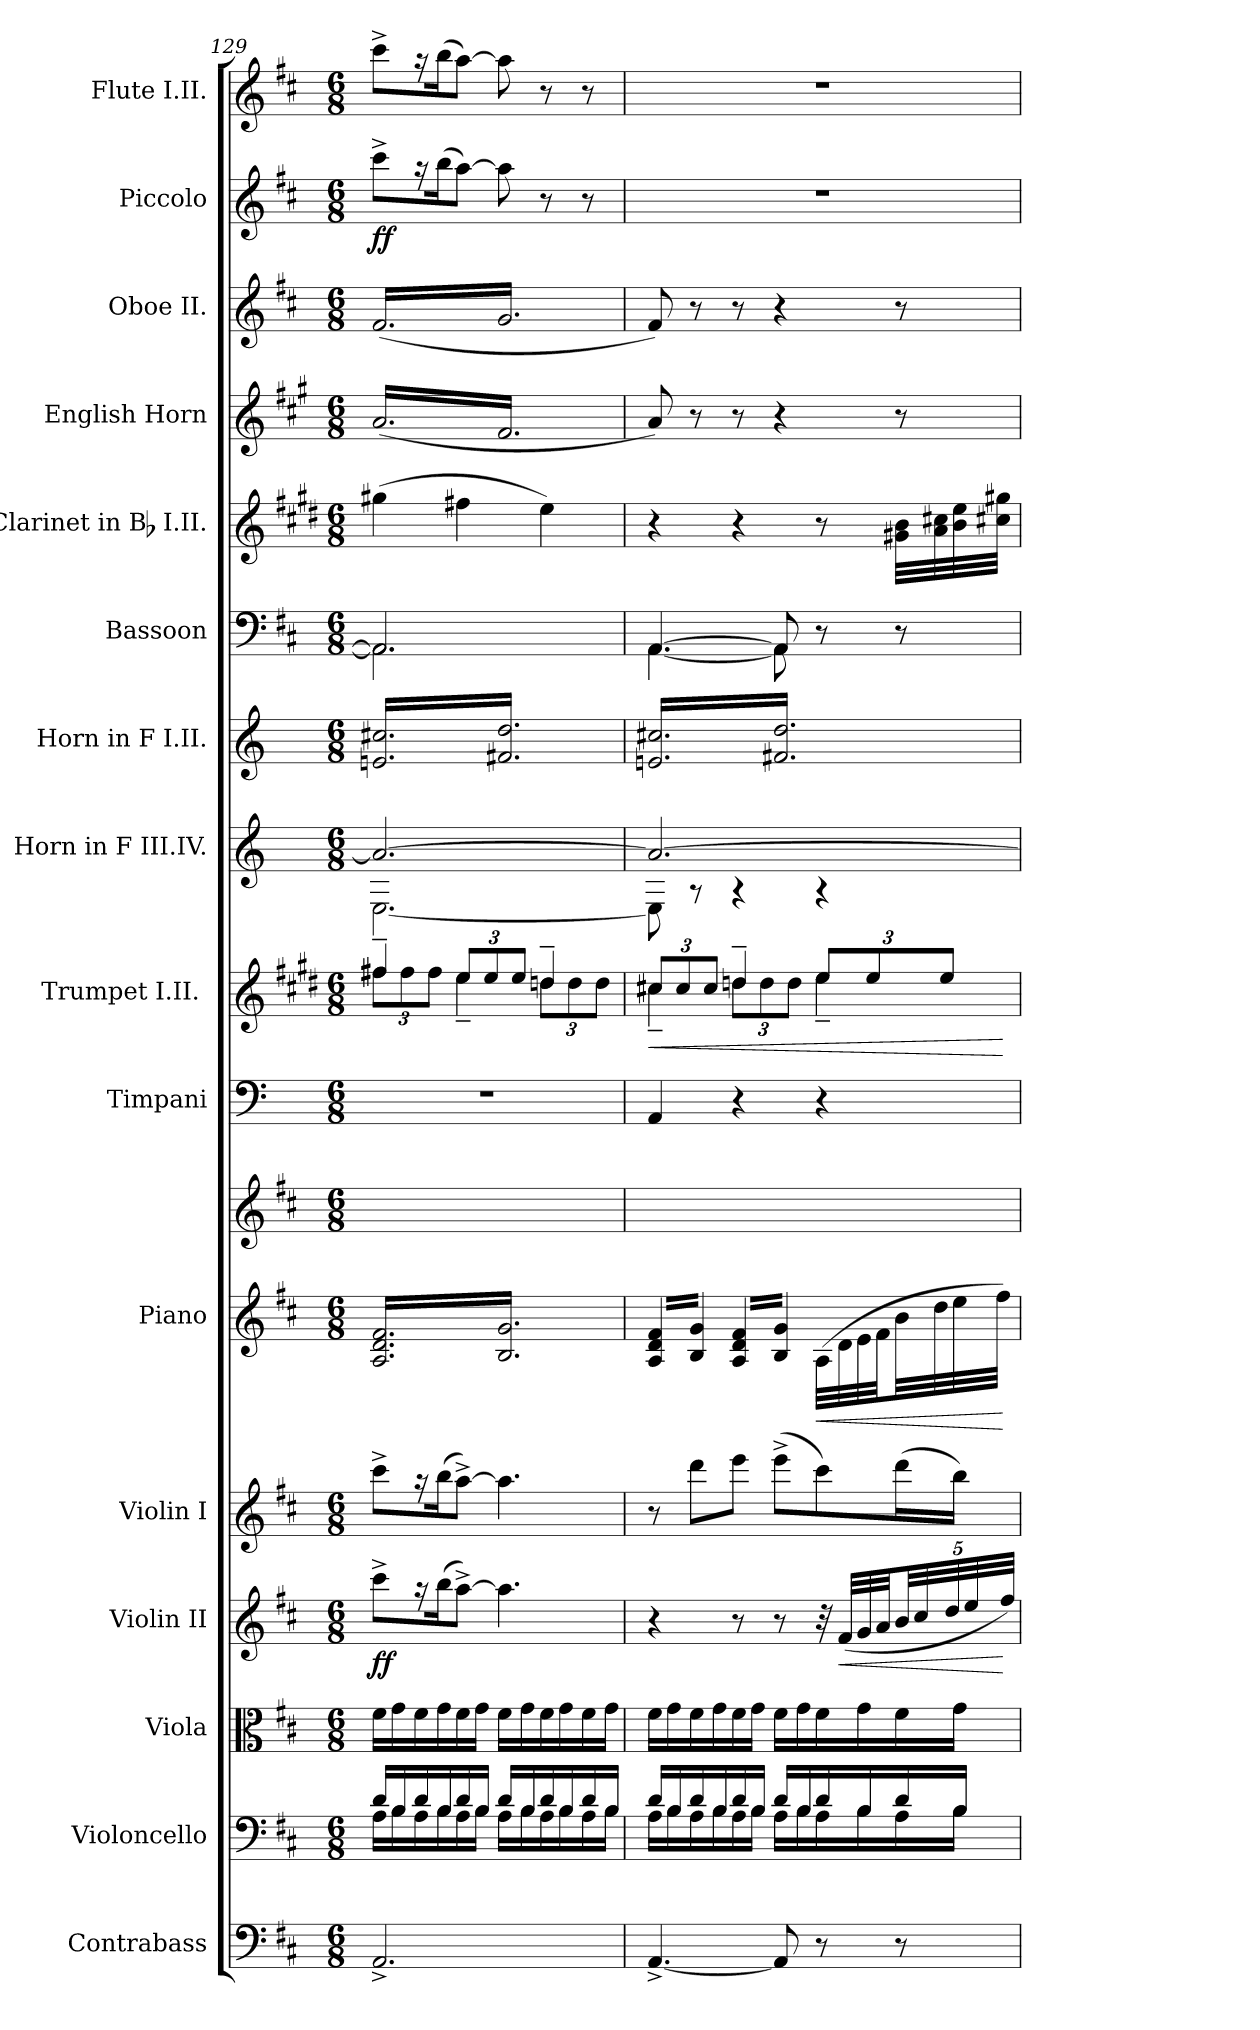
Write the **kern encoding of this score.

**kern	**kern	**kern	**kern	**dynam	**kern	**kern	**kern	**dynam	**kern	**kern	**dynam	**kern	**kern	**kern	**kern	**kern	**kern	**kern	**dynam	**kern
*part16	*part15	*part14	*part13	*part13	*part12	*part11	*part11	*part11	*part10	*part9	*part9	*part8	*part7	*part6	*part5	*part4	*part3	*part2	*part2	*part1
*staff17	*staff16	*staff15	*staff14	*staff14	*staff13	*staff12	*staff11	*staff11/12	*staff10	*staff9	*staff9	*staff8	*staff7	*staff6	*staff5	*staff4	*staff3	*staff2	*staff2	*staff1
*I"Contrabass	*I"Violoncello	*I"Viola	*I"Violin II	*	*I"Violin I	*I"Piano	*	*	*I"Timpani	*I"Trumpet I.II. [C]	*	*I"Horn in F III.IV.	*I"Horn in F I.II.	*I"Bassoon	*I"Clarinet in Bb I.II.	*I"English Horn	*I"Oboe II.	*I"Piccolo	*	*I"Flute I.II.
*I'Cb.	*I'Vc.	*I'Vla.	*I'Vln. II	*	*I'Vln. I	*I'Pno.	*	*	*I'Timp.	*I'Tpt.	*	*I'Hn.	*I'Hn.	*I'Bsn.	*I'Cl.	*I'Eng. Hn.	*I'Ob.	*I'Picc.	*	*I'Fl.
*clefF4	*clefF4	*clefC3	*clefG2	*	*clefG2	*clefG2	*clefG2	*	*clefF4	*clefG2	*	*clefG2	*clefG2	*clefF4	*clefG2	*clefG2	*clefG2	*clefG2	*	*clefG2
*ITrd7c12	*	*	*	*	*	*	*	*	*	*	*	*ITrd4c7	*ITrd4c7	*	*ITrd1c2	*ITrd4c7	*	*ITrd-7c-12	*	*
*k[f#c#]	*k[f#c#]	*k[f#c#]	*k[f#c#]	*	*k[f#c#]	*k[f#c#]	*k[f#c#]	*	*	*k[f#c#g#d#]	*	*	*	*k[f#c#]	*k[f#c#]	*k[f#c#]	*k[f#c#]	*k[f#c#]	*	*k[f#c#]
*D:	*D:	*D:	*D:	*	*D:	*D:	*D:	*	*	*E:	*	*	*	*D:	*D:	*D:	*D:	*D:	*	*D:
*M6/8	*M6/8	*M6/8	*M6/8	*	*M6/8	*M6/8	*M6/8	*	*M6/8	*M6/8	*	*M6/8	*M6/8	*M6/8	*M6/8	*M6/8	*M6/8	*M6/8	*	*M6/8
=129	=129	=129	=129	=129	=129	=129	=129	=129	=129	=129	=129	=129	=129	=129	=129	=129	=129	=129	=129	=129
*	*^	*	*	*	*	*	*	*	*	*^	*	*^	*	*^	*	*	*	*	*	*
*	*	*	*	*	*	*	*tremolo	*	*	*	*	*	*	*	*	*	*	*	*	*	*	*	*	*
*	*	*	*	*	*	*	*	*	*	*	*	*	*	*	*	*tremolo	*	*	*	*	*	*	*	*
*	*	*	*	*	*	*	*	*	*	*	*	*	*	*	*	*	*	*	*	*tremolo	*	*	*	*
*	*	*	*	*	*	*	*	*	*	*	*	*	*	*	*	*	*	*	*	*	*tremolo	*	*	*
2.AAA^	16A\LL	16d/LL	16f#LL	8ccc#^L	ff	8ccc#^L	16A/ 16d/ 16f#/LL	2.ryy	.	2.r	4ff#X~	12ff#XL	.	2.d_	[2.AA	(16An 16f#XLL	2.AA]	2.AA]	(4ff#X	(16dLL	(16f#LL	8cccc#^L	ff	8ccc#^L
.	16B	16B	16g	.	.	.	16B/ 16g/	.	.	.	.	.	.	.	.	16Bn 16g)	.	.	.	16B	16g	.	.	.
.	.	.	.	.	.	.	.	.	.	.	.	12ff#	.	.	.	.	.	.	.	.	.	.	.	.
.	16A	16d	16f#	16r	.	16r	16A/ 16d/ 16f#/	.	.	.	.	.	.	.	.	16An 16f#X	.	.	.	16d	16f#	16r	.	16r
.	.	.	.	.	.	.	.	.	.	.	.	12ff#J	.	.	.	.	.	.	.	.	.	.	.	.
.	16B	16B	16g	(16bbK	.	(16bbK	16B/ 16g/	.	.	.	.	.	.	.	.	16Bn 16g)	.	.	.	16B	16g	(16bbbK	.	(16bbK
.	16A	16d	16f#	[8aa^J)	.	[8aa^J)	16A/ 16d/ 16f#/	.	.	.	12eeL	4ee~	.	.	.	16An 16f#X	.	.	4een	16d	16f#	[8aaaJ)	.	[8aaJ)
.	16BJJ	16BJJ	16gJJ	.	.	.	16B/ 16g/	.	.	.	.	.	.	.	.	16Bn 16g)	.	.	.	16B	16g	.	.	.
.	.	.	.	.	.	.	.	.	.	.	12ee	.	.	.	.	.	.	.	.	.	.	.	.	.
.	16A\LL	16d/LL	16f#LL	4.aa]	.	4.aa]	16A/ 16d/ 16f#/	.	.	.	.	.	.	.	.	16An 16f#X	.	.	.	16d	16f#	8aaa]	.	8aa]
.	.	.	.	.	.	.	.	.	.	.	12eeJ	.	.	.	.	.	.	.	.	.	.	.	.	.
.	16B	16B	16g	.	.	.	16B/ 16g/	.	.	.	.	.	.	.	.	16Bn 16g)	.	.	.	16B	16g	.	.	.
.	16A	16d	16f#	.	.	.	16A/ 16d/ 16f#/	.	.	.	4dd~	12ddL	.	.	.	16An 16f#X	.	.	4dd)	16d	16f#	8r	.	8r
.	16B	16B	16g	.	.	.	16B/ 16g/	.	.	.	.	.	.	.	.	16Bn 16g)	.	.	.	16B	16g	.	.	.
.	.	.	.	.	.	.	.	.	.	.	.	12dd	.	.	.	.	.	.	.	.	.	.	.	.
.	16A	16d	16f#	.	.	.	16A/ 16d/ 16f#/	.	.	.	.	.	.	.	.	16An 16f#X	.	.	.	16d	16f#	8r	.	8r
.	.	.	.	.	.	.	.	.	.	.	.	12ddJ	.	.	.	.	.	.	.	.	.	.	.	.
.	16BJJ	16BJJ	16gJJ	.	.	.	16B/ 16g/JJ	.	.	.	.	.	.	.	.	16Bn 16g)JJ	.	.	.	16BJJ	16gJJ	.	.	.
*	*	*	*	*	*	*	*	*	*	*	*	*	*	*	*	*	*	*	*	*	*Xtremolo	*	*	*
*	*	*	*	*	*	*	*	*	*	*	*	*	*	*	*	*	*	*	*	*Xtremolo	*	*	*	*
=130	=130	=130	=130	=130	=130	=130	=130	=130	=130	=130	=130	=130	=130	=130	=130	=130	=130	=130	=130	=130	=130	=130	=130	=130
!	!	!	!	!	!	!	!	!	!	!	!	!	!LO:HP:b	!	!	!	!	!	!	!	!	!	!	!
[4.AAA^	16A\LL	16d/LL	16f#LL	4r	.	8r	16A/ 16d/ 16f#/LL	2.ryy	.	4AA	12cc#XL	4cc#X~	<	2.d_	8AA]	(16An 16f#XLL	[4.AA	[4.AA	4r	8d)	8f#)	2.r	.	2.r
.	16B	16B	16g	.	.	.	16B/ 16g/	.	.	.	.	.	.	.	.	16Bn 16g)	.	.	.	.	.	.	.	.
.	.	.	.	.	.	.	.	.	.	.	12cc#	.	.	.	.	.	.	.	.	.	.	.	.	.
.	16A	16d	16f#	.	.	8dddL	16A/ 16d/ 16f#/	.	.	.	.	.	.	.	8r	16An 16f#X	.	.	.	8r	8r	.	.	.
.	.	.	.	.	.	.	.	.	.	.	12cc#J	.	.	.	.	.	.	.	.	.	.	.	.	.
.	16B	16B	16g	.	.	.	16B/ 16g/JJ	.	.	.	.	.	.	.	.	16Bn 16g)	.	.	.	.	.	.	.	.
.	16A	16d	16f#	8r	.	8eeeJ	16A/ 16d/ 16f#/LL	.	.	4r	4dd~	12ddL	.	.	4r	16An 16f#X	.	.	4r	8r	8r	.	.	.
.	16BJJ	16BJJ	16gJJ	.	.	.	16B/ 16g/	.	.	.	.	.	.	.	.	16Bn 16g)	.	.	.	.	.	.	.	.
.	.	.	.	.	.	.	.	.	.	.	.	12dd	.	.	.	.	.	.	.	.	.	.	.	.
8AAA]	16ALL	16d/LL	16f#LL	8r	.	(8eee^L	16A/ 16d/ 16f#/	.	.	.	.	.	.	.	.	16An 16f#X	8AA]	8AA]	.	4r	4r	.	.	.
.	.	.	.	.	.	.	.	.	.	.	.	12ddJ	.	.	.	.	.	.	.	.	.	.	.	.
.	16B	16B	16g	.	.	.	16B/ 16g/JJ	.	.	.	.	.	.	.	.	16Bn 16g)	.	.	.	.	.	.	.	.
*	*	*	*	*	*	*	*Xtremolo	*	*	*	*	*	*	*	*	*	*	*	*	*	*	*	*	*
!	!	!	!	!	!	!	!	!	!LO:HP:b=2	!	!	!	!	!	!	!	!	!	!	!	!	!	!	!
8r	16A\	16d	16f#	32r	.	8ccc#)	(32A/LLL	.	<	4r	12eeL	4ee~	.	.	4r	16An 16f#X	4ryy	8r	8r	.	.	.	.	.
!	!	!	!	!	!LO:HP:b	!	!	!	!	!	!	!	!	!	!	!	!	!	!	!	!	!	!	!
.	.	.	.	(32f#/LLL	<	.	32d	.	.	.	.	.	.	.	.	.	.	.	.	.	.	.	.	.
.	16B	16B	16g	32g	.	.	32e	.	.	.	.	.	.	.	.	16Bn 16g)	.	.	.	.	.	.	.	.
.	.	.	.	.	.	.	.	.	.	.	12ee	.	.	.	.	.	.	.	.	.	.	.	.	.
.	.	.	.	32aJJ	.	.	32f#JJ	.	.	.	.	.	.	.	.	.	.	.	.	.	.	.	.	.
8r	16A	16d	16f#	40bLL	.	(16dddL	32b\LL	.	.	.	.	.	.	.	.	16An 16f#X	.	8r	32f#X 32aiLLL	8r	8r	.	.	.
.	.	.	.	40cc#	.	.	.	.	.	.	.	.	.	.	.	.	.	.	.	.	.	.	.	.
.	.	.	.	.	.	.	32dd\	.	.	.	.	.	.	.	.	.	.	.	32g 32bn	.	.	.	.	.
.	.	.	.	.	.	.	.	.	.	.	12eeJ	.	.	.	.	.	.	.	.	.	.	.	.	.
.	.	.	.	40dd	.	.	.	.	.	.	.	.	.	.	.	.	.	.	.	.	.	.	.	.
.	16BJJ	16BJJ	16gJJ	.	.	16bbJJ)	32ee\	.	.	.	.	.	.	.	.	16Bn 16g)JJ	.	.	32a 32dd	.	.	.	.	.
*	*	*	*	*	*	*	*	*	*	*	*	*	*	*	*	*Xtremolo	*	*	*	*	*	*	*	*
.	.	.	.	40ee	.	.	.	.	.	.	.	.	.	.	.	.	.	.	.	.	.	.	.	.
.	.	.	.	.	.	.	32ff#\JJJ)	.	.	.	.	.	.	.	.	.	.	.	32bn 32ff#XJJJ	.	.	.	.	.
.	.	.	.	40ff#JJJ)	.	.	.	.	.	.	.	.	.	.	.	.	.	.	.	.	.	.	.	.
*	*	*	*	*	*	*	*	*	*	*	*v	*v	*	*	*	*	*v	*v	*	*	*	*	*	*
*	*v	*v	*	*	*	*	*	*	*	*	*	*	*v	*v	*	*	*	*	*	*	*	*
.	.	.	.	[	.	.	.	[	.	.	[	.	.	.	.	.	.	.	.	.
.	.	.	.	.	.	.	.	.	.	.	.	.	.	.	.	.	.	.	.	.
.	.	.	.	.	.	.	.	.	.	.	.	.	.	.	.	.	.	.	.	.
.	.	.	.	.	.	.	.	.	.	.	.	.	.	.	.	.	.	.	.	.
.	.	.	.	.	.	.	.	.	.	.	.	.	.	.	.	.	.	.	.	.
.	.	.	.	.	.	.	.	.	.	.	.	.	.	.	.	.	.	.	.	.
=	=	=	=	=	=	=	=	=	=	=	=	=	=	=	=	=	=	=	=	=
*-	*-	*-	*-	*-	*-	*-	*-	*-	*-	*-	*-	*-	*-	*-	*-	*-	*-	*-	*-	*-
